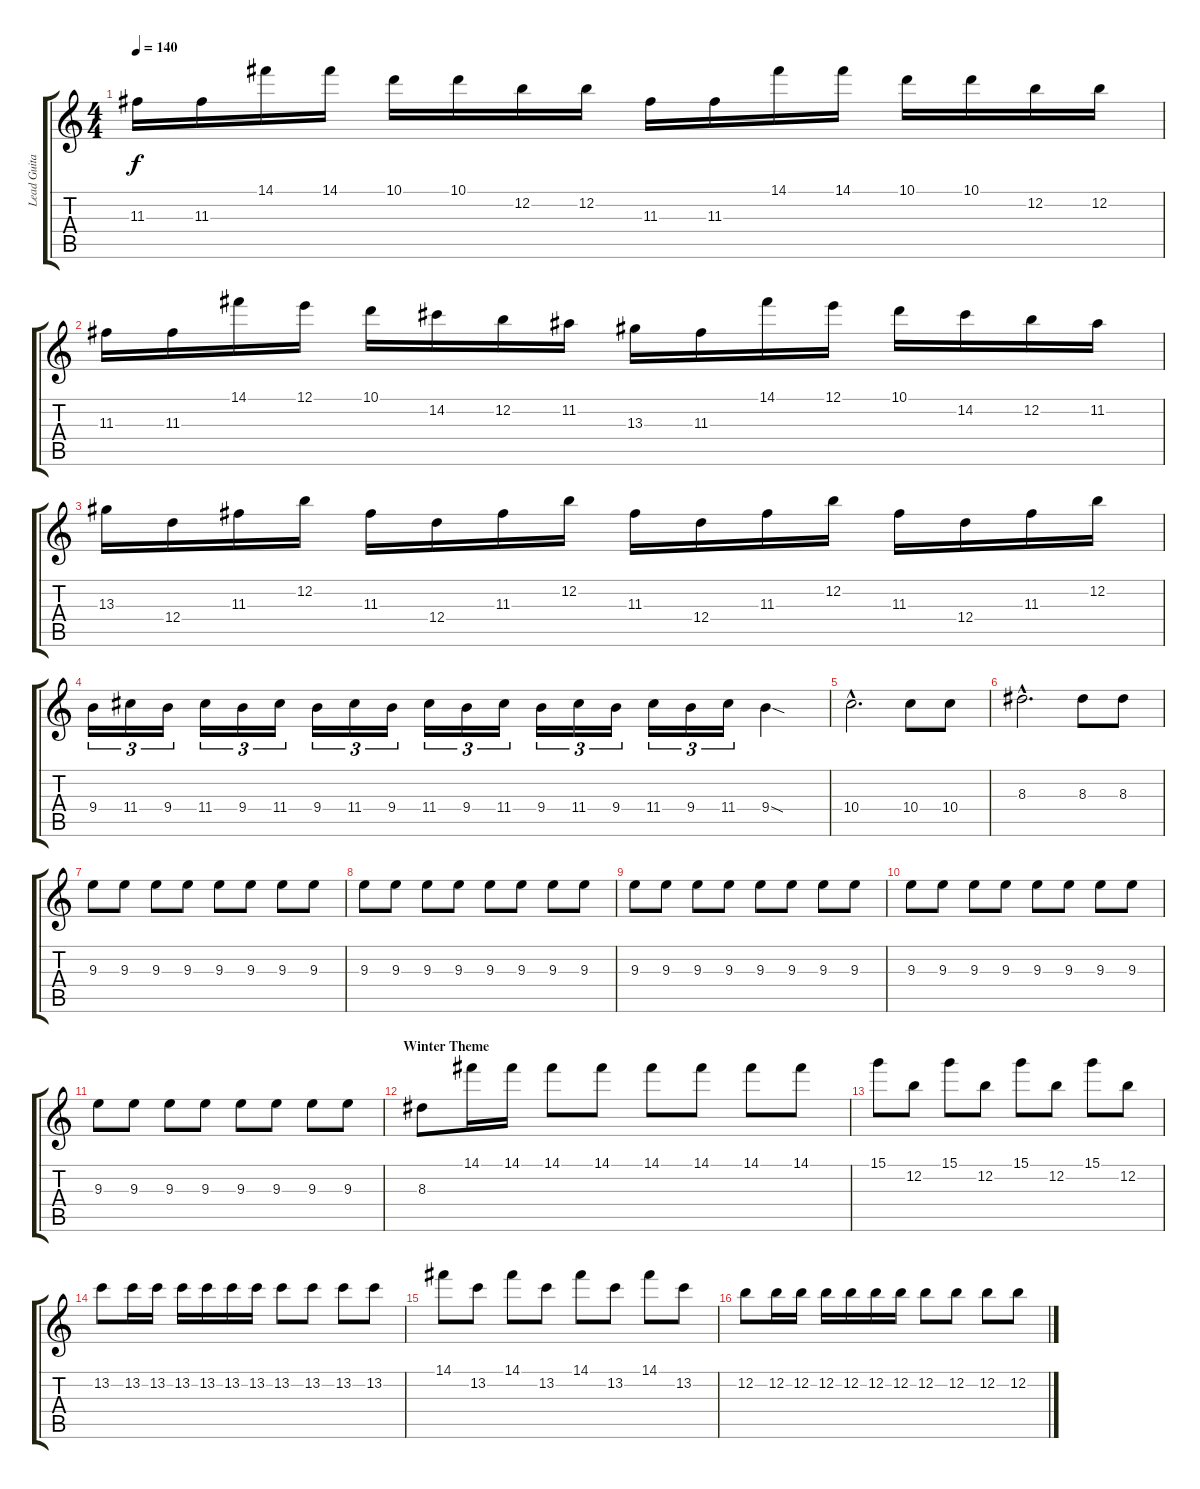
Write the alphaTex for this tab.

\track ("Lead Guitar (Enrik Garcia)" "Lead Guita") {instrument distortionguitar}
\staff {score tabs}
\tuning (E4 B3 G3 D3 A2 E2) {hide}
\ts (4 4)
\tempo 140
\clef g2
\ks c
11.3.16{dy f} 11.3.16 14.1.16 14.1.16 10.1.16 10.1.16 12.2.16 12.2.16 11.3.16 11.3.16 14.1.16 14.1.16 10.1.16 10.1.16 12.2.16 12.2.16 |
11.3.16 11.3.16 14.1.16 12.1.16 10.1.16 14.2.16 12.2.16 11.2.16 13.3.16 11.3.16 14.1.16 12.1.16 10.1.16 14.2.16 12.2.16 11.2.16 |
13.3.16 12.4.16 11.3.16 12.2.16 11.3.16 12.4.16 11.3.16 12.2.16 11.3.16 12.4.16 11.3.16 12.2.16 11.3.16 12.4.16 11.3.16 12.2.16 |
9.4.16{tu (3 2)} 11.4.16{tu (3 2)} 9.4.16{tu (3 2)} 11.4.16{tu (3 2)} 9.4.16{tu (3 2)} 11.4.16{tu (3 2)} 9.4.16{tu (3 2)} 11.4.16{tu (3 2)} 9.4.16{tu (3 2)} 11.4.16{tu (3 2)} 9.4.16{tu (3 2)} 11.4.16{tu (3 2)} 9.4.16{tu (3 2)} 11.4.16{tu (3 2)} 9.4.16{tu (3 2)} 11.4.16{tu (3 2)} 9.4.16{tu (3 2)} 11.4.16{tu (3 2)} 9.4{sod}.4 |
10.4{hac}.2{d} 10.4.8 10.4.8 |
8.3{hac}.2{d} 8.3.8 8.3.8 |
9.3.8 9.3.8 9.3.8 9.3.8 9.3.8 9.3.8 9.3.8 9.3.8 |
9.3.8 9.3.8 9.3.8 9.3.8 9.3.8 9.3.8 9.3.8 9.3.8 |
9.3.8 9.3.8 9.3.8 9.3.8 9.3.8 9.3.8 9.3.8 9.3.8 |
9.3.8 9.3.8 9.3.8 9.3.8 9.3.8 9.3.8 9.3.8 9.3.8 |
9.3.8 9.3.8 9.3.8 9.3.8 9.3.8 9.3.8 9.3.8 9.3.8 |
\section ("" "Winter Theme")
8.3.8 14.1.16 14.1.16 14.1.8 14.1.8 14.1.8 14.1.8 14.1.8 14.1.8 |
15.1.8 12.2.8 15.1.8 12.2.8 15.1.8 12.2.8 15.1.8 12.2.8 |
13.2.8 13.2.16 13.2.16 13.2.16 13.2.16 13.2.16 13.2.16 13.2.8 13.2.8 13.2.8 13.2.8 |
14.1.8 13.2.8 14.1.8 13.2.8 14.1.8 13.2.8 14.1.8 13.2.8 |
12.2.8 12.2.16 12.2.16 12.2.16 12.2.16 12.2.16 12.2.16 12.2.8 12.2.8 12.2.8 12.2.8
